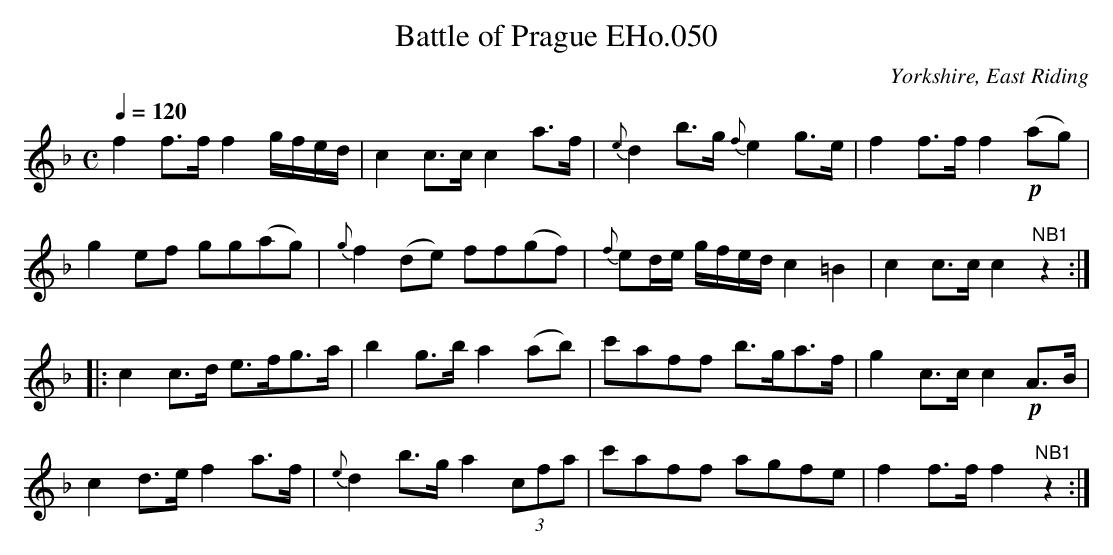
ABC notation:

X:1
T:Battle of Prague EHo.050
M:C
L:1/8
Q:1/4=120
O:Yorkshire, East Riding
K:F
f2f>ff2g/f/e/d/|c2c>cc2a>f|{e}d2b>g{f}e2g>e|f2f>ff2!p!(ag)|
g2ef gg(ag)|{g}f2(de) ff(gf)|{f}ed/e/ g/f/e/d/c2=B2|c2c>cc2"^NB1"z2:|
|: c2c>d e>fg>a|b2g>ba2(ab)|c'aff b>ga>f|g2c>cc2!p!A>B|
c2d>ef2a>f|{e}d2b>ga2 (3cfa|c'aff agfe|f2f>ff2"^NB1"z2:|
